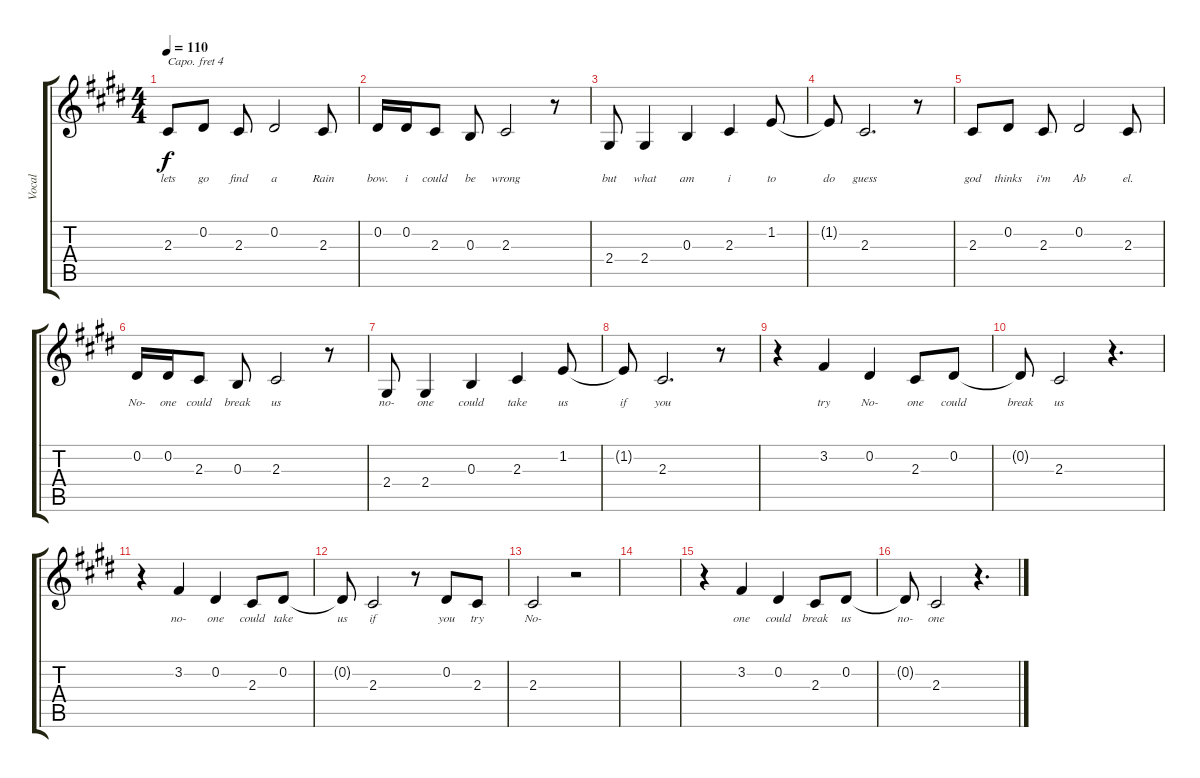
\track ("Vocal" "Vocal") {instrument tenorsax}
\staff {score tabs}
\capo 4
\tuning (E4 B3 G3 D3 A2 E2) {hide}
\ts (4 4)
\tempo 110
\clef g2
\ks e
2.3.8{lyrics (0 "lets") lyrics (1 "") lyrics (2 "") lyrics (3 "") lyrics (4 "") dy f} 0.2.8{lyrics (0 "go") lyrics (1 "") lyrics (2 "") lyrics (3 "") lyrics (4 "")} 2.3.8{lyrics (0 "find") lyrics (1 "") lyrics (2 "") lyrics (3 "") lyrics (4 "")} 0.2.2{lyrics (0 "a") lyrics (1 "") lyrics (2 "") lyrics (3 "") lyrics (4 "")} 2.3.8{lyrics (0 "Rain") lyrics (1 "") lyrics (2 "") lyrics (3 "") lyrics (4 "")} |
0.2.16{lyrics (0 "bow.") lyrics (1 "") lyrics (2 "") lyrics (3 "") lyrics (4 "")} 0.2.16{lyrics (0 "i") lyrics (1 "") lyrics (2 "") lyrics (3 "") lyrics (4 "")} 2.3.8{lyrics (0 "could") lyrics (1 "") lyrics (2 "") lyrics (3 "") lyrics (4 "")} 0.3.8{lyrics (0 "be") lyrics (1 "") lyrics (2 "") lyrics (3 "") lyrics (4 "")} 2.3.2{lyrics (0 "wrong") lyrics (1 "") lyrics (2 "") lyrics (3 "") lyrics (4 "")} r.8 |
2.4.8{lyrics (0 "but") lyrics (1 "") lyrics (2 "") lyrics (3 "") lyrics (4 "")} 2.4.4{lyrics (0 "what") lyrics (1 "") lyrics (2 "") lyrics (3 "") lyrics (4 "")} 0.3.4{lyrics (0 "am") lyrics (1 "") lyrics (2 "") lyrics (3 "") lyrics (4 "")} 2.3.4{lyrics (0 "i") lyrics (1 "") lyrics (2 "") lyrics (3 "") lyrics (4 "")} 1.2.8{lyrics (0 "to") lyrics (1 "") lyrics (2 "") lyrics (3 "") lyrics (4 "")} |
1.2{t}.8{lyrics (0 "do") lyrics (1 "") lyrics (2 "") lyrics (3 "") lyrics (4 "")} 2.3.2{d lyrics (0 "guess") lyrics (1 "") lyrics (2 "") lyrics (3 "") lyrics (4 "")} r.8 |
2.3.8{lyrics (0 "god") lyrics (1 "") lyrics (2 "") lyrics (3 "") lyrics (4 "")} 0.2.8{lyrics (0 "thinks") lyrics (1 "") lyrics (2 "") lyrics (3 "") lyrics (4 "")} 2.3.8{lyrics (0 "i'm") lyrics (1 "") lyrics (2 "") lyrics (3 "") lyrics (4 "")} 0.2.2{lyrics (0 "Ab") lyrics (1 "") lyrics (2 "") lyrics (3 "") lyrics (4 "")} 2.3.8{lyrics (0 "el.") lyrics (1 "") lyrics (2 "") lyrics (3 "") lyrics (4 "")} |
0.2.16{lyrics (0 "No-") lyrics (1 "") lyrics (2 "") lyrics (3 "") lyrics (4 "")} 0.2.16{lyrics (0 "one") lyrics (1 "") lyrics (2 "") lyrics (3 "") lyrics (4 "")} 2.3.8{lyrics (0 "could") lyrics (1 "") lyrics (2 "") lyrics (3 "") lyrics (4 "")} 0.3.8{lyrics (0 "break") lyrics (1 "") lyrics (2 "") lyrics (3 "") lyrics (4 "")} 2.3.2{lyrics (0 "us") lyrics (1 "") lyrics (2 "") lyrics (3 "") lyrics (4 "")} r.8 |
2.4.8{lyrics (0 "no-") lyrics (1 "") lyrics (2 "") lyrics (3 "") lyrics (4 "")} 2.4.4{lyrics (0 "one") lyrics (1 "") lyrics (2 "") lyrics (3 "") lyrics (4 "")} 0.3.4{lyrics (0 "could") lyrics (1 "") lyrics (2 "") lyrics (3 "") lyrics (4 "")} 2.3.4{lyrics (0 "take") lyrics (1 "") lyrics (2 "") lyrics (3 "") lyrics (4 "")} 1.2.8{lyrics (0 "us") lyrics (1 "") lyrics (2 "") lyrics (3 "") lyrics (4 "")} |
1.2{t}.8{lyrics (0 "if") lyrics (1 "") lyrics (2 "") lyrics (3 "") lyrics (4 "")} 2.3.2{d lyrics (0 "you") lyrics (1 "") lyrics (2 "") lyrics (3 "") lyrics (4 "")} r.8 |
r.4 3.2.4{lyrics (0 "try") lyrics (1 "") lyrics (2 "") lyrics (3 "") lyrics (4 "")} 0.2.4{lyrics (0 "No-") lyrics (1 "") lyrics (2 "") lyrics (3 "") lyrics (4 "")} 2.3.8{lyrics (0 "one") lyrics (1 "") lyrics (2 "") lyrics (3 "") lyrics (4 "")} 0.2.8{lyrics (0 "could") lyrics (1 "") lyrics (2 "") lyrics (3 "") lyrics (4 "")} |
0.2{t}.8{lyrics (0 "break") lyrics (1 "") lyrics (2 "") lyrics (3 "") lyrics (4 "")} 2.3.2{lyrics (0 "us") lyrics (1 "") lyrics (2 "") lyrics (3 "") lyrics (4 "")} r.4{d} |
r.4 3.2.4{lyrics (0 "no-") lyrics (1 "") lyrics (2 "") lyrics (3 "") lyrics (4 "")} 0.2.4{lyrics (0 "one") lyrics (1 "") lyrics (2 "") lyrics (3 "") lyrics (4 "")} 2.3.8{lyrics (0 "could") lyrics (1 "") lyrics (2 "") lyrics (3 "") lyrics (4 "")} 0.2.8{lyrics (0 "take") lyrics (1 "") lyrics (2 "") lyrics (3 "") lyrics (4 "")} |
0.2{t}.8{lyrics (0 "us") lyrics (1 "") lyrics (2 "") lyrics (3 "") lyrics (4 "")} 2.3.2{lyrics (0 "if") lyrics (1 "") lyrics (2 "") lyrics (3 "") lyrics (4 "")} r.8 0.2.8{lyrics (0 "you") lyrics (1 "") lyrics (2 "") lyrics (3 "") lyrics (4 "")} 2.3.8{lyrics (0 "try") lyrics (1 "") lyrics (2 "") lyrics (3 "") lyrics (4 "")} |
2.3.2{lyrics (0 "No-") lyrics (1 "") lyrics (2 "") lyrics (3 "") lyrics (4 "")} r.2 |
|
r.4 3.2.4{lyrics (0 "one") lyrics (1 "") lyrics (2 "") lyrics (3 "") lyrics (4 "")} 0.2.4{lyrics (0 "could") lyrics (1 "") lyrics (2 "") lyrics (3 "") lyrics (4 "")} 2.3.8{lyrics (0 "break") lyrics (1 "") lyrics (2 "") lyrics (3 "") lyrics (4 "")} 0.2.8{lyrics (0 "us") lyrics (1 "") lyrics (2 "") lyrics (3 "") lyrics (4 "")} |
0.2{t}.8{lyrics (0 "no-") lyrics (1 "") lyrics (2 "") lyrics (3 "") lyrics (4 "")} 2.3.2{lyrics (0 "one") lyrics (1 "") lyrics (2 "") lyrics (3 "") lyrics (4 "")} r.4{d}
